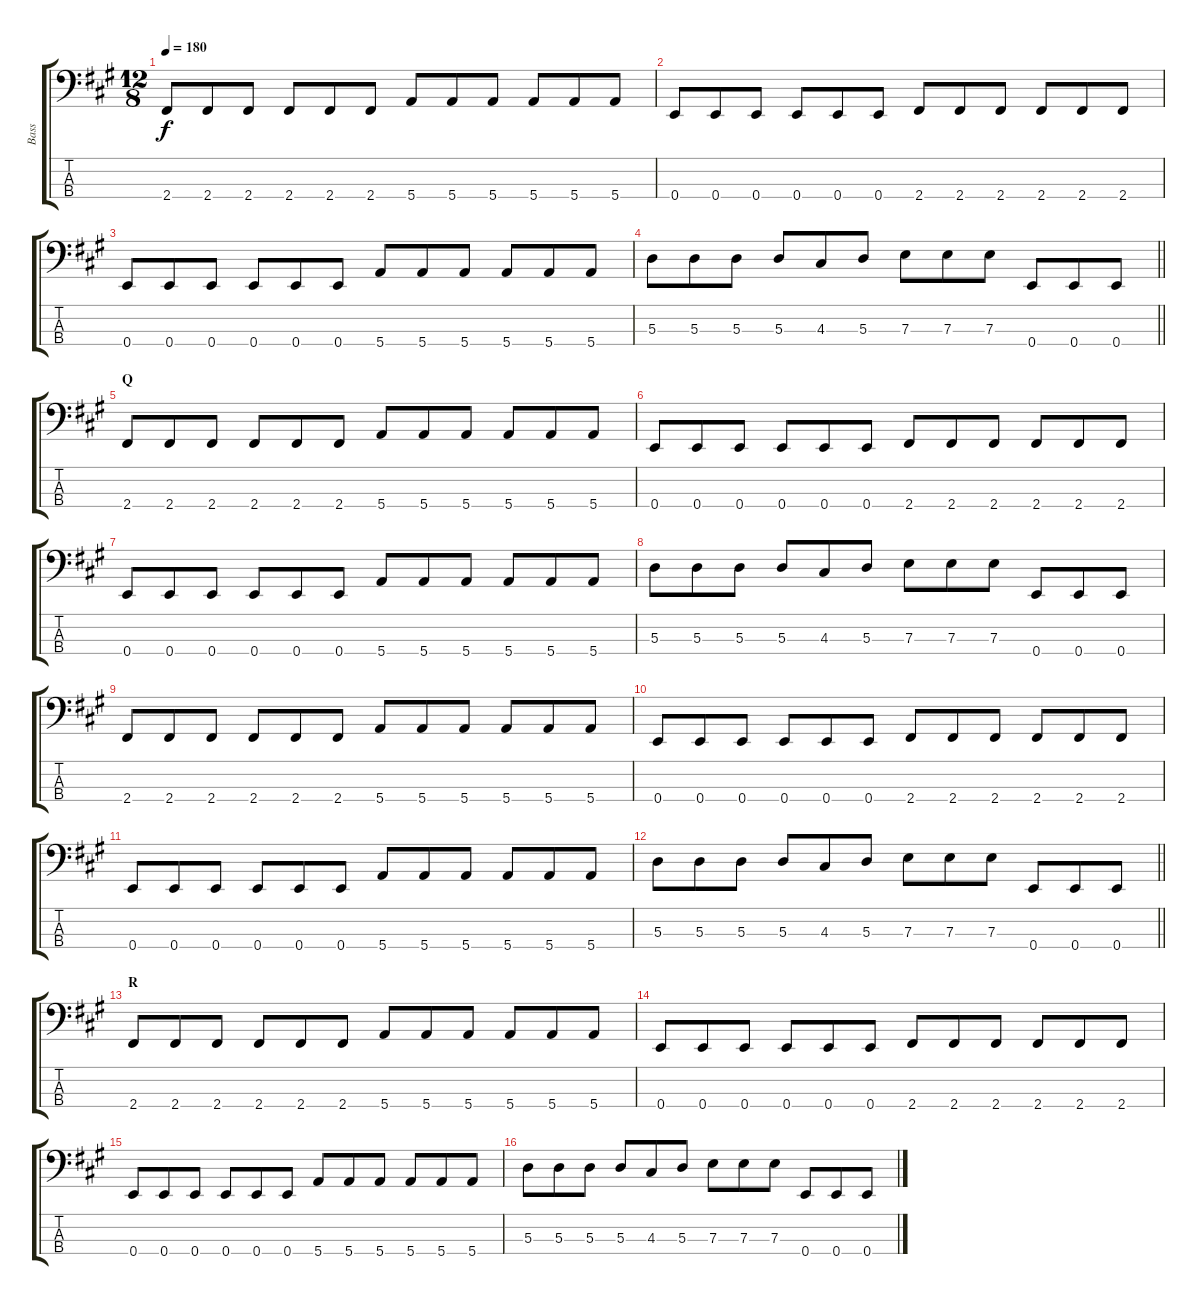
\track ("Bass" "Bass") {instrument electricbassfinger}
\staff {score tabs}
\tuning (G2 D2 A1 E1) {hide}
\ts (12 8)
\tempo 180
\clef f4
\ks a
2.4.8{dy f} 2.4.8 2.4.8 2.4.8 2.4.8 2.4.8 5.4.8 5.4.8 5.4.8 5.4.8 5.4.8 5.4.8 |
0.4.8 0.4.8 0.4.8 0.4.8 0.4.8 0.4.8 2.4.8 2.4.8 2.4.8 2.4.8 2.4.8 2.4.8 |
0.4.8 0.4.8 0.4.8 0.4.8 0.4.8 0.4.8 5.4.8 5.4.8 5.4.8 5.4.8 5.4.8 5.4.8 |
\barLineRight lightlight
5.3.8 5.3.8 5.3.8 5.3.8 4.3.8 5.3.8 7.3.8 7.3.8 7.3.8 0.4.8 0.4.8 0.4.8 |
\section ("" "Q")
2.4.8 2.4.8 2.4.8 2.4.8 2.4.8 2.4.8 5.4.8 5.4.8 5.4.8 5.4.8 5.4.8 5.4.8 |
0.4.8 0.4.8 0.4.8 0.4.8 0.4.8 0.4.8 2.4.8 2.4.8 2.4.8 2.4.8 2.4.8 2.4.8 |
0.4.8 0.4.8 0.4.8 0.4.8 0.4.8 0.4.8 5.4.8 5.4.8 5.4.8 5.4.8 5.4.8 5.4.8 |
5.3.8 5.3.8 5.3.8 5.3.8 4.3.8 5.3.8 7.3.8 7.3.8 7.3.8 0.4.8 0.4.8 0.4.8 |
2.4.8 2.4.8 2.4.8 2.4.8 2.4.8 2.4.8 5.4.8 5.4.8 5.4.8 5.4.8 5.4.8 5.4.8 |
0.4.8 0.4.8 0.4.8 0.4.8 0.4.8 0.4.8 2.4.8 2.4.8 2.4.8 2.4.8 2.4.8 2.4.8 |
0.4.8 0.4.8 0.4.8 0.4.8 0.4.8 0.4.8 5.4.8 5.4.8 5.4.8 5.4.8 5.4.8 5.4.8 |
\barLineRight lightlight
5.3.8 5.3.8 5.3.8 5.3.8 4.3.8 5.3.8 7.3.8 7.3.8 7.3.8 0.4.8 0.4.8 0.4.8 |
\section ("" "R")
2.4.8 2.4.8 2.4.8 2.4.8 2.4.8 2.4.8 5.4.8 5.4.8 5.4.8 5.4.8 5.4.8 5.4.8 |
0.4.8 0.4.8 0.4.8 0.4.8 0.4.8 0.4.8 2.4.8 2.4.8 2.4.8 2.4.8 2.4.8 2.4.8 |
0.4.8 0.4.8 0.4.8 0.4.8 0.4.8 0.4.8 5.4.8 5.4.8 5.4.8 5.4.8 5.4.8 5.4.8 |
5.3.8 5.3.8 5.3.8 5.3.8 4.3.8 5.3.8 7.3.8 7.3.8 7.3.8 0.4.8 0.4.8 0.4.8
